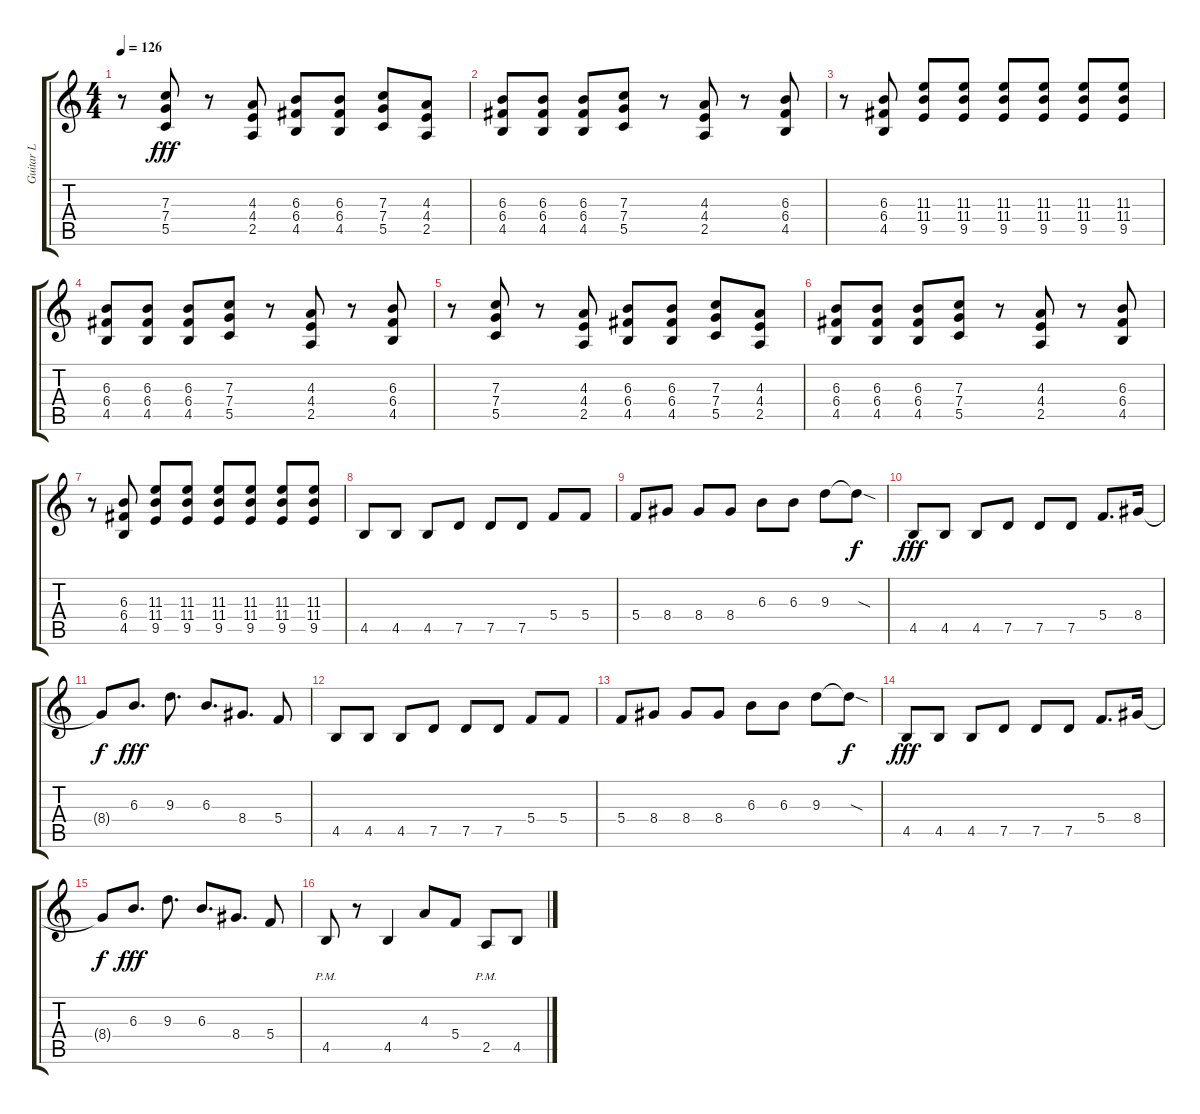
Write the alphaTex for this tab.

\track ("Guitar L" "Guitar L") {instrument distortionguitar}
\staff {score tabs}
\tuning (D4 A3 F3 C3 G2 D2) {hide}
\ts (4 4)
\tempo 126
\clef g2
\ks c
r.8{dy fff} (7.3 7.4 5.5).8 r.8 (4.3 4.4 2.5).8 (6.3 6.4 4.5).8 (6.3 6.4 4.5).8 (7.3 7.4 5.5).8 (4.3 4.4 2.5).8 |
(6.3 6.4 4.5).8 (6.3 6.4 4.5).8 (6.3 6.4 4.5).8 (7.3 7.4 5.5).8 r.8 (4.3 4.4 2.5).8 r.8 (6.3 6.4 4.5).8 |
r.8 (6.3 6.4 4.5).8 (11.3 11.4 9.5).8 (11.3 11.4 9.5).8 (11.3 11.4 9.5).8 (11.3 11.4 9.5).8 (11.3 11.4 9.5).8 (11.3 11.4 9.5).8 |
(6.3 6.4 4.5).8 (6.3 6.4 4.5).8 (6.3 6.4 4.5).8 (7.3 7.4 5.5).8 r.8 (4.3 4.4 2.5).8 r.8 (6.3 6.4 4.5).8 |
r.8 (7.3 7.4 5.5).8 r.8 (4.3 4.4 2.5).8 (6.3 6.4 4.5).8 (6.3 6.4 4.5).8 (7.3 7.4 5.5).8 (4.3 4.4 2.5).8 |
(6.3 6.4 4.5).8 (6.3 6.4 4.5).8 (6.3 6.4 4.5).8 (7.3 7.4 5.5).8 r.8 (4.3 4.4 2.5).8 r.8 (6.3 6.4 4.5).8 |
r.8 (6.3 6.4 4.5).8 (11.3 11.4 9.5).8 (11.3 11.4 9.5).8 (11.3 11.4 9.5).8 (11.3 11.4 9.5).8 (11.3 11.4 9.5).8 (11.3 11.4 9.5).8 |
4.5.8 4.5.8 4.5.8 7.5.8 7.5.8 7.5.8 5.4.8 5.4.8 |
5.4.8 8.4.8 8.4.8 8.4.8 6.3.8 6.3.8 9.3.8 9.3{sod t}.8{dy f} |
4.5.8{dy fff} 4.5.8 4.5.8 7.5.8 7.5.8 7.5.8 5.4.8{d} 8.4.16 |
8.4{t}.8{dy f} 6.3.8{d dy fff} 9.3.8{d} 6.3.8{d} 8.4.8{d} 5.4.8 |
4.5.8 4.5.8 4.5.8 7.5.8 7.5.8 7.5.8 5.4.8 5.4.8 |
5.4.8 8.4.8 8.4.8 8.4.8 6.3.8 6.3.8 9.3.8 9.3{sod t}.8{dy f} |
4.5.8{dy fff} 4.5.8 4.5.8 7.5.8 7.5.8 7.5.8 5.4.8{d} 8.4.16 |
8.4{t}.8{dy f} 6.3.8{d dy fff} 9.3.8{d} 6.3.8{d} 8.4.8{d} 5.4.8 |
4.5{pm}.8 r.8 4.5.4 4.3.8 5.4.8 2.5{pm}.8 4.5.8
